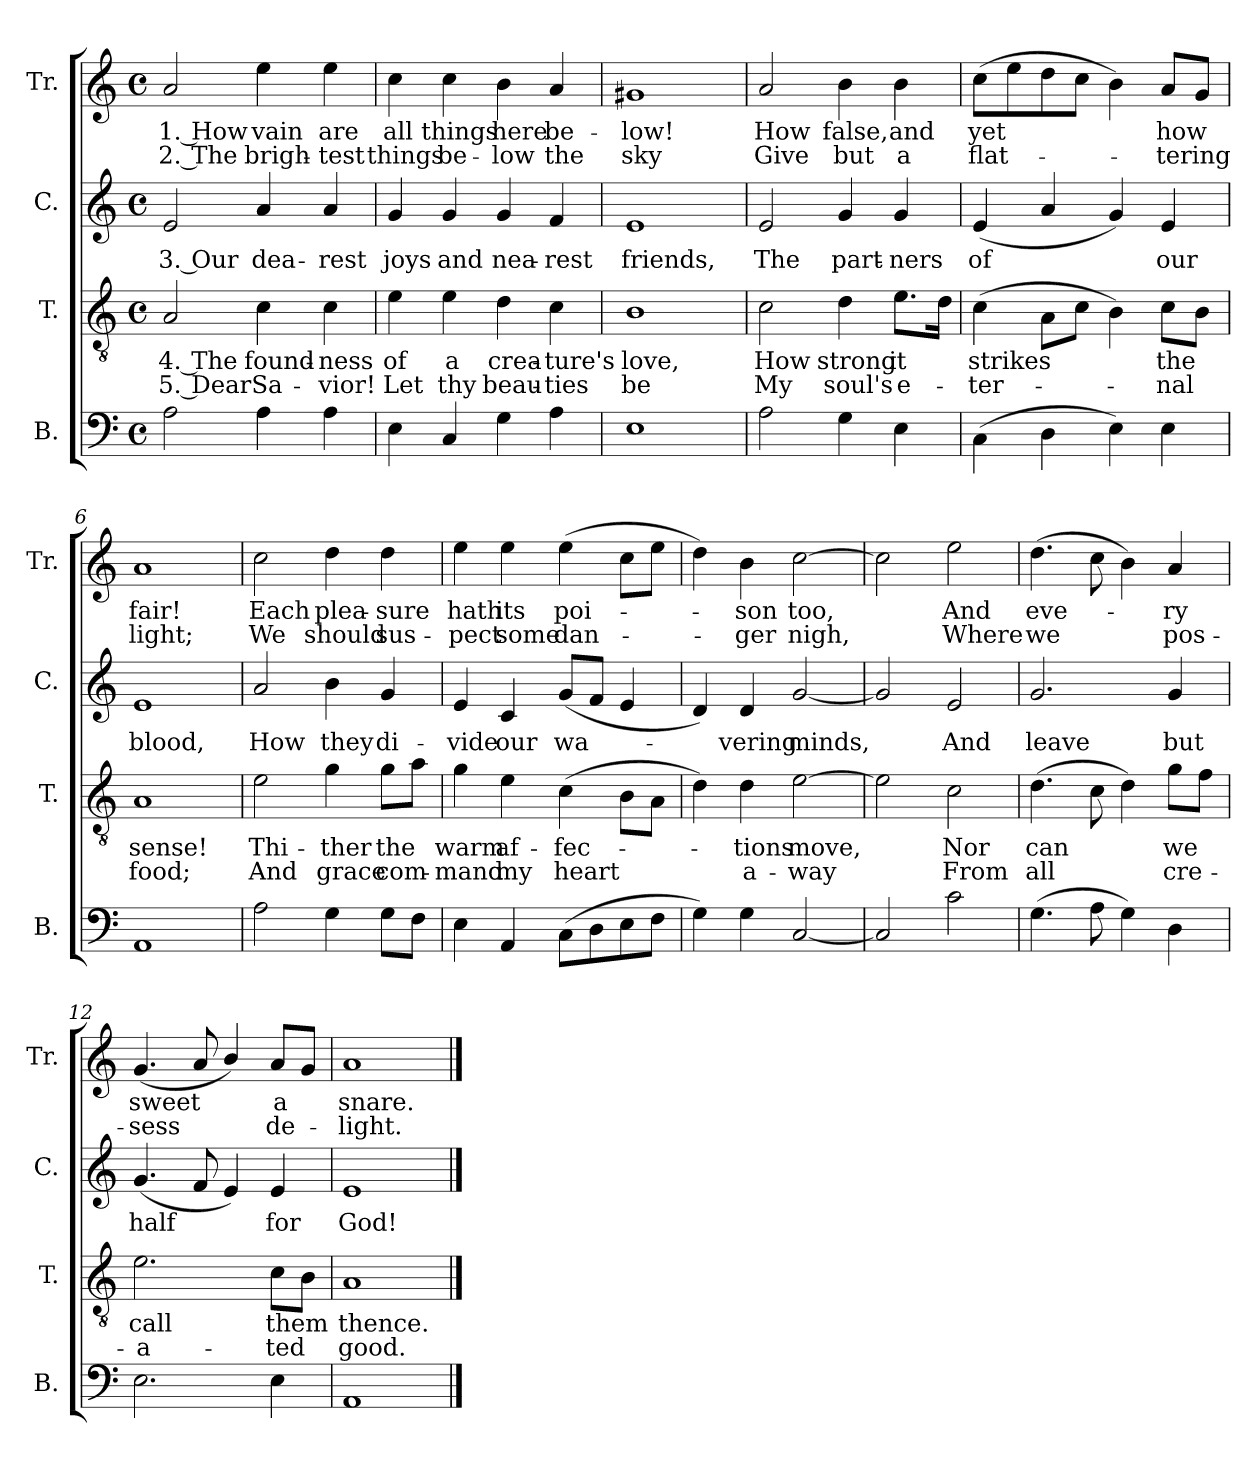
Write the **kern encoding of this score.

**kern	**kern	**text	**text	**kern	**text	**kern	**text	**text
*part4	*part3	*part3	*part3	*part2	*part2	*part1	*part1	*part1
*staff4	*staff3	*staff3	*staff3	*staff2	*staff2	*staff1	*staff1	*staff1
*I"B.	*I"T.	*	*	*I"C.	*	*I"Tr.	*	*
*I'B.	*I'T.	*	*	*I'C.	*	*I'Tr.	*	*
*clefF4	*clefGv2	*	*	*clefG2	*	*clefG2	*	*
*k[]	*k[]	*	*	*k[]	*	*k[]	*	*
*M4/4	*M4/4	*	*	*M4/4	*	*M4/4	*	*
*met(c)	*met(c)	*	*	*met(c)	*	*met(c)	*	*
*MM90	*MM90	*	*	*MM90	*	*MM90	*	*
=1	=1	=1	=1	=1	=1	=1	=1	=1
!	!	!LO:LY:b	!LO:LY:b	!	!LO:LY:b	!	!LO:LY:b	!LO:LY:b
2A\	2A/	4. The	5. Dear	2e/	3. Our	2a/	1. How	2. The
!	!	!LO:LY:b	!LO:LY:b	!	!LO:LY:b	!	!LO:LY:b	!LO:LY:b
4A\	4c\	found-	Sa-	4a/	dea-	4ee\	vain	brigh-
!	!	!LO:LY:b	!LO:LY:b	!	!LO:LY:b	!	!LO:LY:b	!LO:LY:b
4A\	4c\	-ness	-vior!	4a/	-rest	4ee\	are	-test
=2	=2	=2	=2	=2	=2	=2	=2	=2
!	!	!LO:LY:b	!LO:LY:b	!	!LO:LY:b	!	!LO:LY:b	!LO:LY:b
4E\	4e\	of	Let	4g/	joys	4cc\	all	things
!	!	!LO:LY:b	!LO:LY:b	!	!LO:LY:b	!	!LO:LY:b	!LO:LY:b
4C/	4e\	a	thy	4g/	and	4cc\	things	be-
!	!	!LO:LY:b	!LO:LY:b	!	!LO:LY:b	!	!LO:LY:b	!LO:LY:b
4G\	4d\	crea-	beau-	4g/	nea-	4b\	here	-low
!	!	!LO:LY:b	!LO:LY:b	!	!LO:LY:b	!	!LO:LY:b	!LO:LY:b
4A\	4c\	-ture's	-ties	4f/	-rest	4a/	be-	the
=3	=3	=3	=3	=3	=3	=3	=3	=3
!	!	!LO:LY:b	!LO:LY:b	!	!LO:LY:b	!	!LO:LY:b	!LO:LY:b
1E	1B	love,	be	1e	friends,	1g#X	-low!	sky
=4	=4	=4	=4	=4	=4	=4	=4	=4
!	!	!LO:LY:b	!LO:LY:b	!	!LO:LY:b	!	!LO:LY:b	!LO:LY:b
2A\	2c\	How	My	2e/	The	2a/	How	Give
!	!	!LO:LY:b	!LO:LY:b	!	!LO:LY:b	!	!LO:LY:b	!LO:LY:b
4G\	4d\	strong	soul's	4g/	part-	4b\	false,	but
!	!	!LO:LY:b	!LO:LY:b	!	!LO:LY:b	!	!LO:LY:b	!LO:LY:b
4E\	8.e\L	it	e-	4g/	-ners	4b\	and	a
.	16d\Jk	.	.	.	.	.	.	.
=5	=5	=5	=5	=5	=5	=5	=5	=5
!	!	!LO:LY:b	!LO:LY:b	!	!LO:LY:b	!	!LO:LY:b	!LO:LY:b
(4C\	(4c\	strikes	-ter-	(4e/	of	(8cc\L	yet	flat-
.	.	.	.	.	.	8ee\	.	.
4D\	8A\L	.	.	4a/	.	8dd\	.	.
.	8c\J	.	.	.	.	8cc\J	.	.
4E\)	4B\)	.	.	4g/)	.	4b\)	.	.
!	!	!LO:LY:b	!LO:LY:b	!	!LO:LY:b	!	!LO:LY:b	!LO:LY:b
4E\	8c\L	the	nal	4e/	our	8a/L	how	-tering
.	8B\J	.	.	.	.	8g/J	.	.
=6	=6	=6	=6	=6	=6	=6	=6	=6
!	!	!LO:LY:b	!LO:LY:b	!	!LO:LY:b	!	!LO:LY:b	!LO:LY:b
1AA	1A	sense!	food;	1e	blood,	1a	fair!	light;
=7	=7	=7	=7	=7	=7	=7	=7	=7
!	!	!LO:LY:b	!LO:LY:b	!	!LO:LY:b	!	!LO:LY:b	!LO:LY:b
2A\	2e\	Thi-	And	2a/	How	2cc\	Each	We
!	!	!LO:LY:b	!LO:LY:b	!	!LO:LY:b	!	!LO:LY:b	!LO:LY:b
4G\	4g\	-ther	grace	4b\	they	4dd\	plea-	should
!	!	!LO:LY:b	!LO:LY:b	!	!LO:LY:b	!	!LO:LY:b	!LO:LY:b
8G\L	8g\L	the	com-	4g/	di-	4dd\	-sure	sus-
8F\J	8a\J	.	.	.	.	.	.	.
=8	=8	=8	=8	=8	=8	=8	=8	=8
!	!	!LO:LY:b	!LO:LY:b	!	!LO:LY:b	!	!LO:LY:b	!LO:LY:b
4E\	4g\	warm	-mand	4e/	-vide	4ee\	hath	-pect
!	!	!LO:LY:b	!LO:LY:b	!	!LO:LY:b	!	!LO:LY:b	!LO:LY:b
4AA/	4e\	af-	my	4c/	our	4ee\	its	some
!	!	!LO:LY:b	!LO:LY:b	!	!LO:LY:b	!	!LO:LY:b	!LO:LY:b
(8C\L	(4c\	-fec-	heart	(8g/L	wa-	(4ee\	poi-	dan-
8D\	.	.	.	8f/J	.	.	.	.
8E\	8B\L	.	.	4e/	.	8cc\L	.	.
8F\J	8A\J	.	.	.	.	8ee\J	.	.
=9	=9	=9	=9	=9	=9	=9	=9	=9
4G\)	4d\)	.	.	4d/)	.	4dd\)	.	.
!	!	!LO:LY:b	!LO:LY:b	!	!LO:LY:b	!	!LO:LY:b	!LO:LY:b
4G\	4d\	-tions	a-	4d/	-vering	4b\	-son	-ger
!	!	!LO:LY:b	!LO:LY:b	!	!LO:LY:b	!	!LO:LY:b	!LO:LY:b
[2C/	[2e\	move,	-way	[2g/	minds,	[2cc\	too,	nigh,
=10	=10	=10	=10	=10	=10	=10	=10	=10
2C/]	2e\]	.	.	2g/]	.	2cc\]	.	.
!	!	!LO:LY:b	!LO:LY:b	!	!LO:LY:b	!	!LO:LY:b	!LO:LY:b
2c\	2c\	Nor	From	2e/	And	2ee\	And	Where
=11	=11	=11	=11	=11	=11	=11	=11	=11
!	!	!LO:LY:b	!LO:LY:b	!	!LO:LY:b	!	!LO:LY:b	!LO:LY:b
(4.G\	(4.d\	can	all	2.g/	leave	(4.dd\	eve-	we
8A\	8c\	.	.	.	.	8cc\	.	.
4G\)	4d\)	.	.	.	.	4b\)	.	.
!	!	!LO:LY:b	!LO:LY:b	!	!LO:LY:b	!	!LO:LY:b	!LO:LY:b
4D\	8g\L	we	cre-	4g/	but	4a/	-ry	pos-
.	8f\J	.	.	.	.	.	.	.
=12	=12	=12	=12	=12	=12	=12	=12	=12
!	!	!LO:LY:b	!LO:LY:b	!	!LO:LY:b	!	!LO:LY:b	!LO:LY:b
2.E\	2.e\	call	-a-	(4.g/	half	(4.g/	sweet	-sess
.	.	.	.	8f/	.	8a/	.	.
.	.	.	.	4e/)	.	4b/)	.	.
!	!	!LO:LY:b	!LO:LY:b	!	!LO:LY:b	!	!LO:LY:b	!LO:LY:b
4E\	8c\L	them	-ted	4e/	for	8a/L	a	de-
.	8B\J	.	.	.	.	8g/J	.	.
=13	=13	=13	=13	=13	=13	=13	=13	=13
!	!	!LO:LY:b	!LO:LY:b	!	!LO:LY:b	!	!LO:LY:b	!LO:LY:b
1AA	1A	thence.	good.	1e	God!	1a	snare.	-light.
==	==	==	==	==	==	==	==	==
*-	*-	*-	*-	*-	*-	*-	*-	*-
